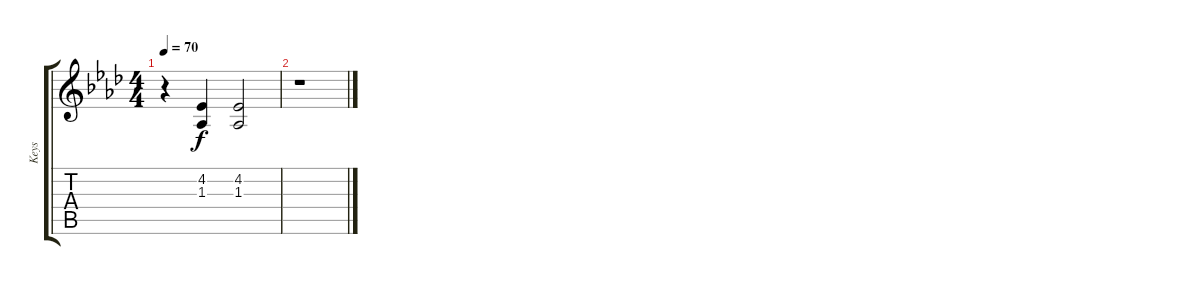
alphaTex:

\track ("Keys" "Keys") {instrument acousticgrandpiano}
\staff {score tabs}
\tuning (E4 B3 G3 D3 A2 E2) {hide}
\ts (4 4)
\tempo 70
\clef g2
\ks fminor
r.4{dy f} (4.2 1.3).4 (4.2 1.3).2 |
r.1
